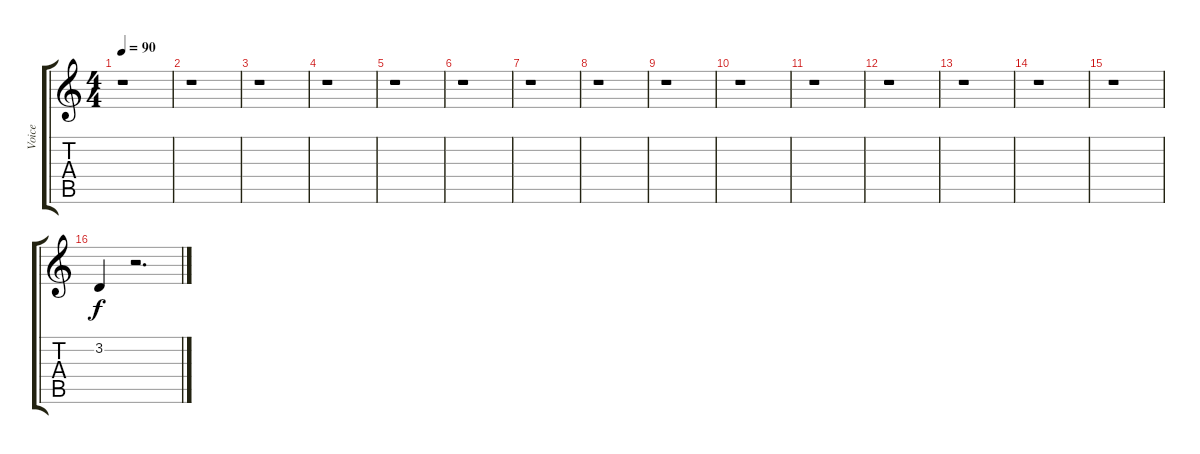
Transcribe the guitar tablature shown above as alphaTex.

\track ("Voice" "Voice") {instrument tenorsax}
\staff {score tabs}
\tuning (E4 B3 G3 D3 A2 E2) {hide}
\ts (4 4)
\tempo 90
\clef g2
\ks c
r.1{dy f} |
r.1 |
r.1 |
r.1 |
r.1 |
r.1 |
r.1 |
r.1 |
r.1 |
r.1 |
r.1 |
r.1 |
r.1 |
r.1 |
r.1 |
3.2.4 r.2{d}
